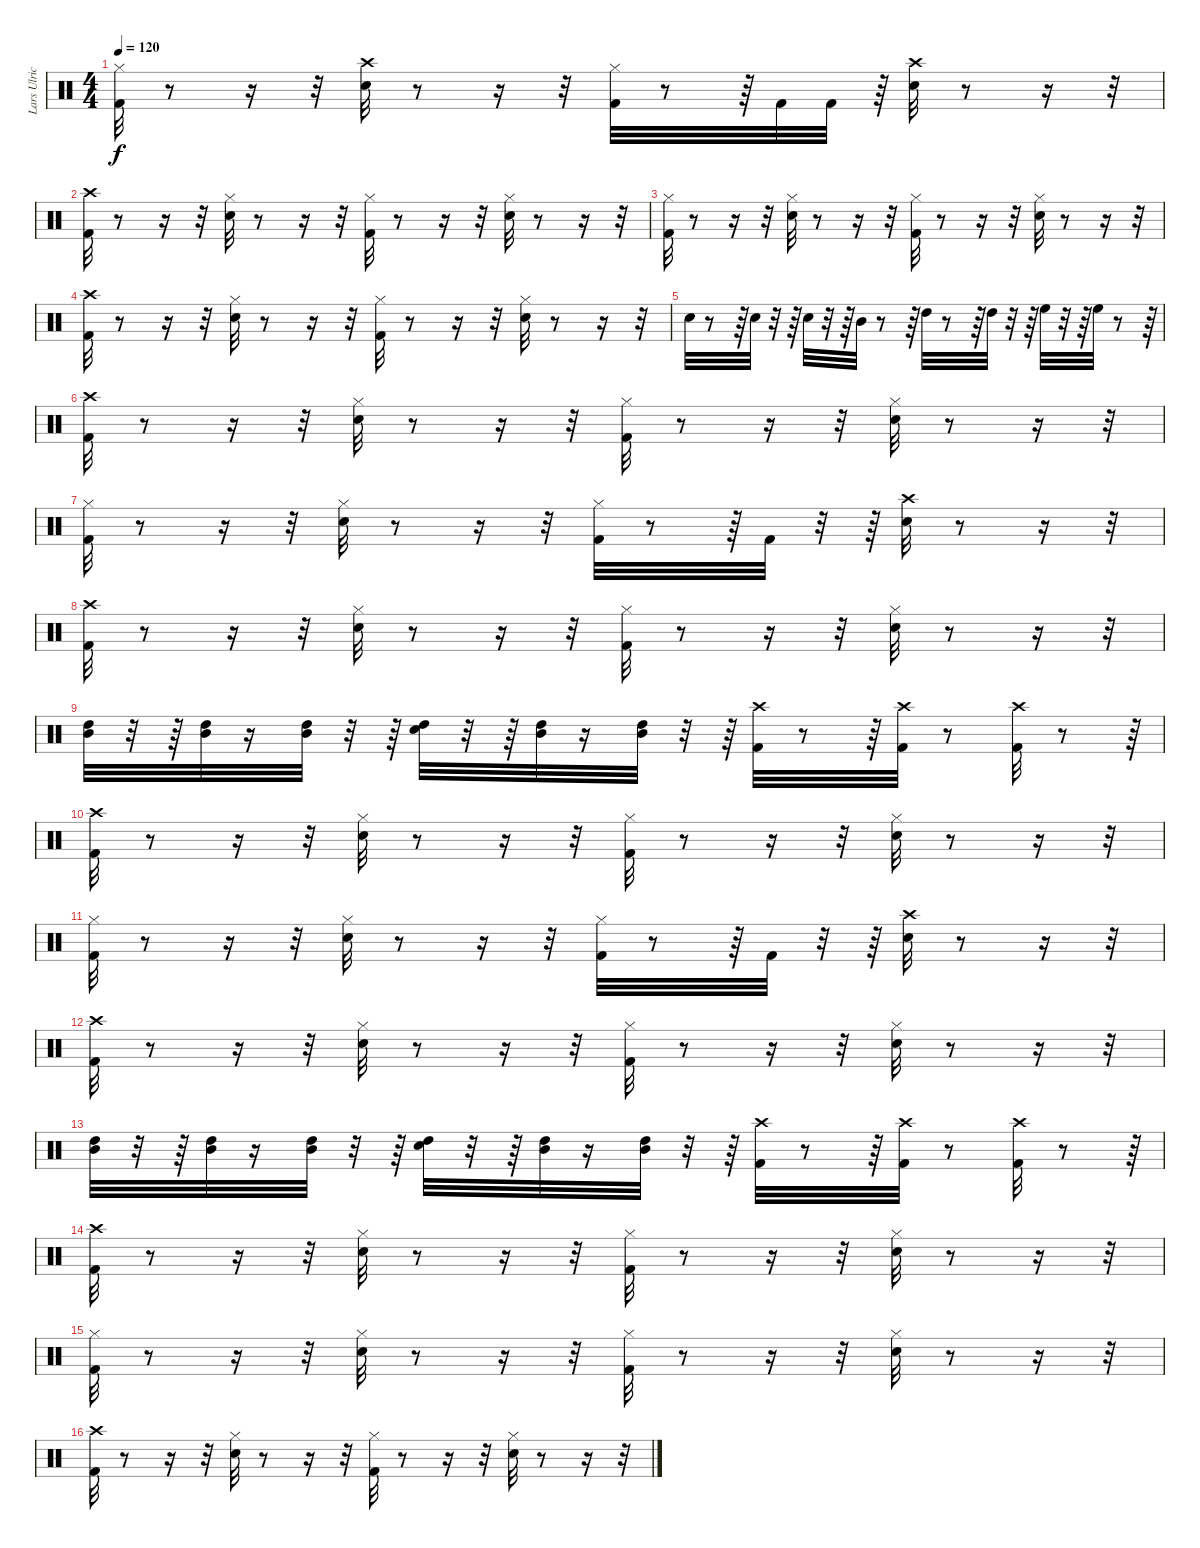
\track ("Lars Ulrich" "Lars Ulric") {instrument percussion}
\staff {score}
\articulation defaults
\ts (4 4)
\tempo 120
\clef neutral
\ks c
("Hi-Hat (closed)" "Kick (hit) 2").32{dy f} r.8 r.16 r.32 ("Crash high (hit)" "Snare (hit) 2").32 r.8 r.16 r.32 ("Kick (hit) 2" "Hi-Hat (closed)").32 r.8 r.64 "Kick (hit) 2".32 "Kick (hit) 2".32 r.64 ("Crash high (hit)" "Snare (hit) 2").32 r.8 r.16 r.32 |
("Kick (hit) 2" "Crash high (hit)").32 r.8 r.16 r.32 ("Snare (hit) 2" "Hi-Hat (closed)").32 r.8 r.16 r.32 ("Kick (hit) 2" "Hi-Hat (closed)").32 r.8 r.16 r.32 ("Snare (hit) 2" "Hi-Hat (closed)").32 r.8 r.16 r.32 |
("Kick (hit) 2" "Hi-Hat (closed)").32 r.8 r.16 r.32 ("Snare (hit) 2" "Hi-Hat (closed)").32 r.8 r.16 r.32 ("Kick (hit) 2" "Hi-Hat (closed)").32 r.8 r.16 r.32 ("Snare (hit) 2" "Hi-Hat (closed)").32 r.8 r.16 r.32 |
("Crash high (hit)" "Kick (hit) 2").32 r.8 r.16 r.32 ("Hi-Hat (closed)" "Snare (hit) 2").32 r.8 r.16 r.32 ("Hi-Hat (closed)" "Kick (hit) 2").32 r.8 r.16 r.32 ("Hi-Hat (closed)" "Snare (hit) 2").32 r.8 r.16 r.32 |
"Snare (hit) 2".32 r.8 r.64 "Snare (hit) 2".32 r.32 r.64 "Snare (hit) 2".32 r.32 r.64 "Mid Tom (hit)".32 r.8 r.64 "High Tom (hit)".32 r.8 r.64 "High Tom (hit)".32 r.32 r.64 "High Floor Tom (hit)".32 r.32 r.64 "High Floor Tom (hit)".32 r.8 r.64 |
("Kick (hit) 2" "Crash high (hit)").32 r.8 r.16 r.32 ("Snare (hit) 2" "Hi-Hat (closed)").32 r.8 r.16 r.32 ("Kick (hit) 2" "Hi-Hat (closed)").32 r.8 r.16 r.32 ("Snare (hit) 2" "Hi-Hat (closed)").32 r.8 r.16 r.32 |
("Hi-Hat (closed)" "Kick (hit) 2").32 r.8 r.16 r.32 ("Snare (hit) 2" "Hi-Hat (closed)").32 r.8 r.16 r.32 ("Kick (hit) 2" "Hi-Hat (closed)").32 r.8 r.64 "Kick (hit) 2".32 r.32 r.64 ("Crash high (hit)" "Snare (hit) 2").32 r.8 r.16 r.32 |
("Kick (hit) 2" "Crash high (hit)").32 r.8 r.16 r.32 ("Snare (hit) 2" "Hi-Hat (closed)").32 r.8 r.16 r.32 ("Kick (hit) 2" "Hi-Hat (closed)").32 r.8 r.16 r.32 ("Snare (hit) 2" "Hi-Hat (closed)").32 r.8 r.16 r.32 |
("High Tom (hit)" "Mid Tom (hit)").32 r.32 r.64 ("High Tom (hit)" "Mid Tom (hit)").32 r.16 ("High Tom (hit)" "Mid Tom (hit)").32 r.32 r.64 ("Snare (hit) 2" "High Tom (hit)").32 r.32 r.64 ("High Tom (hit)" "Mid Tom (hit)").32 r.16 ("High Tom (hit)" "Mid Tom (hit)").32 r.32 r.64 ("Kick (hit) 2" "Crash high (hit)").32 r.8 r.64 ("Kick (hit) 2" "Crash high (hit)").32 r.8 ("Kick (hit) 2" "Crash high (hit)").32 r.8 r.64 |
("Kick (hit) 2" "Crash high (hit)").32 r.8 r.16 r.32 ("Snare (hit) 2" "Hi-Hat (closed)").32 r.8 r.16 r.32 ("Kick (hit) 2" "Hi-Hat (closed)").32 r.8 r.16 r.32 ("Snare (hit) 2" "Hi-Hat (closed)").32 r.8 r.16 r.32 |
("Hi-Hat (closed)" "Kick (hit) 2").32 r.8 r.16 r.32 ("Snare (hit) 2" "Hi-Hat (closed)").32 r.8 r.16 r.32 ("Kick (hit) 2" "Hi-Hat (closed)").32 r.8 r.64 "Kick (hit) 2".32 r.32 r.64 ("Crash high (hit)" "Snare (hit) 2").32 r.8 r.16 r.32 |
("Kick (hit) 2" "Crash high (hit)").32 r.8 r.16 r.32 ("Snare (hit) 2" "Hi-Hat (closed)").32 r.8 r.16 r.32 ("Kick (hit) 2" "Hi-Hat (closed)").32 r.8 r.16 r.32 ("Snare (hit) 2" "Hi-Hat (closed)").32 r.8 r.16 r.32 |
("High Tom (hit)" "Mid Tom (hit)").32 r.32 r.64 ("High Tom (hit)" "Mid Tom (hit)").32 r.16 ("High Tom (hit)" "Mid Tom (hit)").32 r.32 r.64 ("Snare (hit) 2" "High Tom (hit)").32 r.32 r.64 ("High Tom (hit)" "Mid Tom (hit)").32 r.16 ("High Tom (hit)" "Mid Tom (hit)").32 r.32 r.64 ("Kick (hit) 2" "Crash high (hit)").32 r.8 r.64 ("Kick (hit) 2" "Crash high (hit)").32 r.8 ("Kick (hit) 2" "Crash high (hit)").32 r.8 r.64 |
("Kick (hit) 2" "Crash high (hit)").32 r.8 r.16 r.32 ("Snare (hit) 2" "Hi-Hat (closed)").32 r.8 r.16 r.32 ("Kick (hit) 2" "Hi-Hat (closed)").32 r.8 r.16 r.32 ("Snare (hit) 2" "Hi-Hat (closed)").32 r.8 r.16 r.32 |
("Kick (hit) 2" "Hi-Hat (closed)").32 r.8 r.16 r.32 ("Snare (hit) 2" "Hi-Hat (closed)").32 r.8 r.16 r.32 ("Kick (hit) 2" "Hi-Hat (closed)").32 r.8 r.16 r.32 ("Snare (hit) 2" "Hi-Hat (closed)").32 r.8 r.16 r.32 |
("Kick (hit) 2" "Crash high (hit)").32 r.8 r.16 r.32 ("Hi-Hat (closed)" "Snare (hit) 2").32 r.8 r.16 r.32 ("Hi-Hat (closed)" "Kick (hit) 2").32 r.8 r.16 r.32 ("Hi-Hat (closed)" "Snare (hit) 2").32 r.8 r.16 r.32
